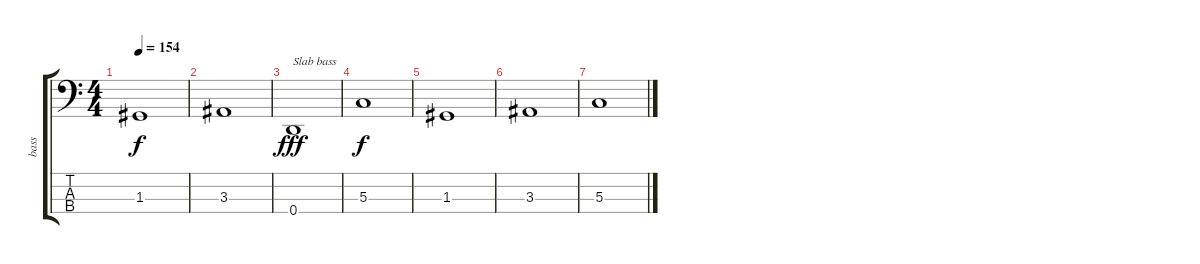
\track ("bass" "bass") {instrument electricbasspick}
\staff {score tabs}
\tuning (F2 C2 G1 D1) {hide}
\ts (4 4)
\tempo 154
\clef f4
\ks c
1.3.1{dy f} |
3.3.1 |
0.4.1{txt "Slab bass" dy fff} |
5.3.1{dy f} |
1.3.1 |
3.3.1 |
5.3.1
